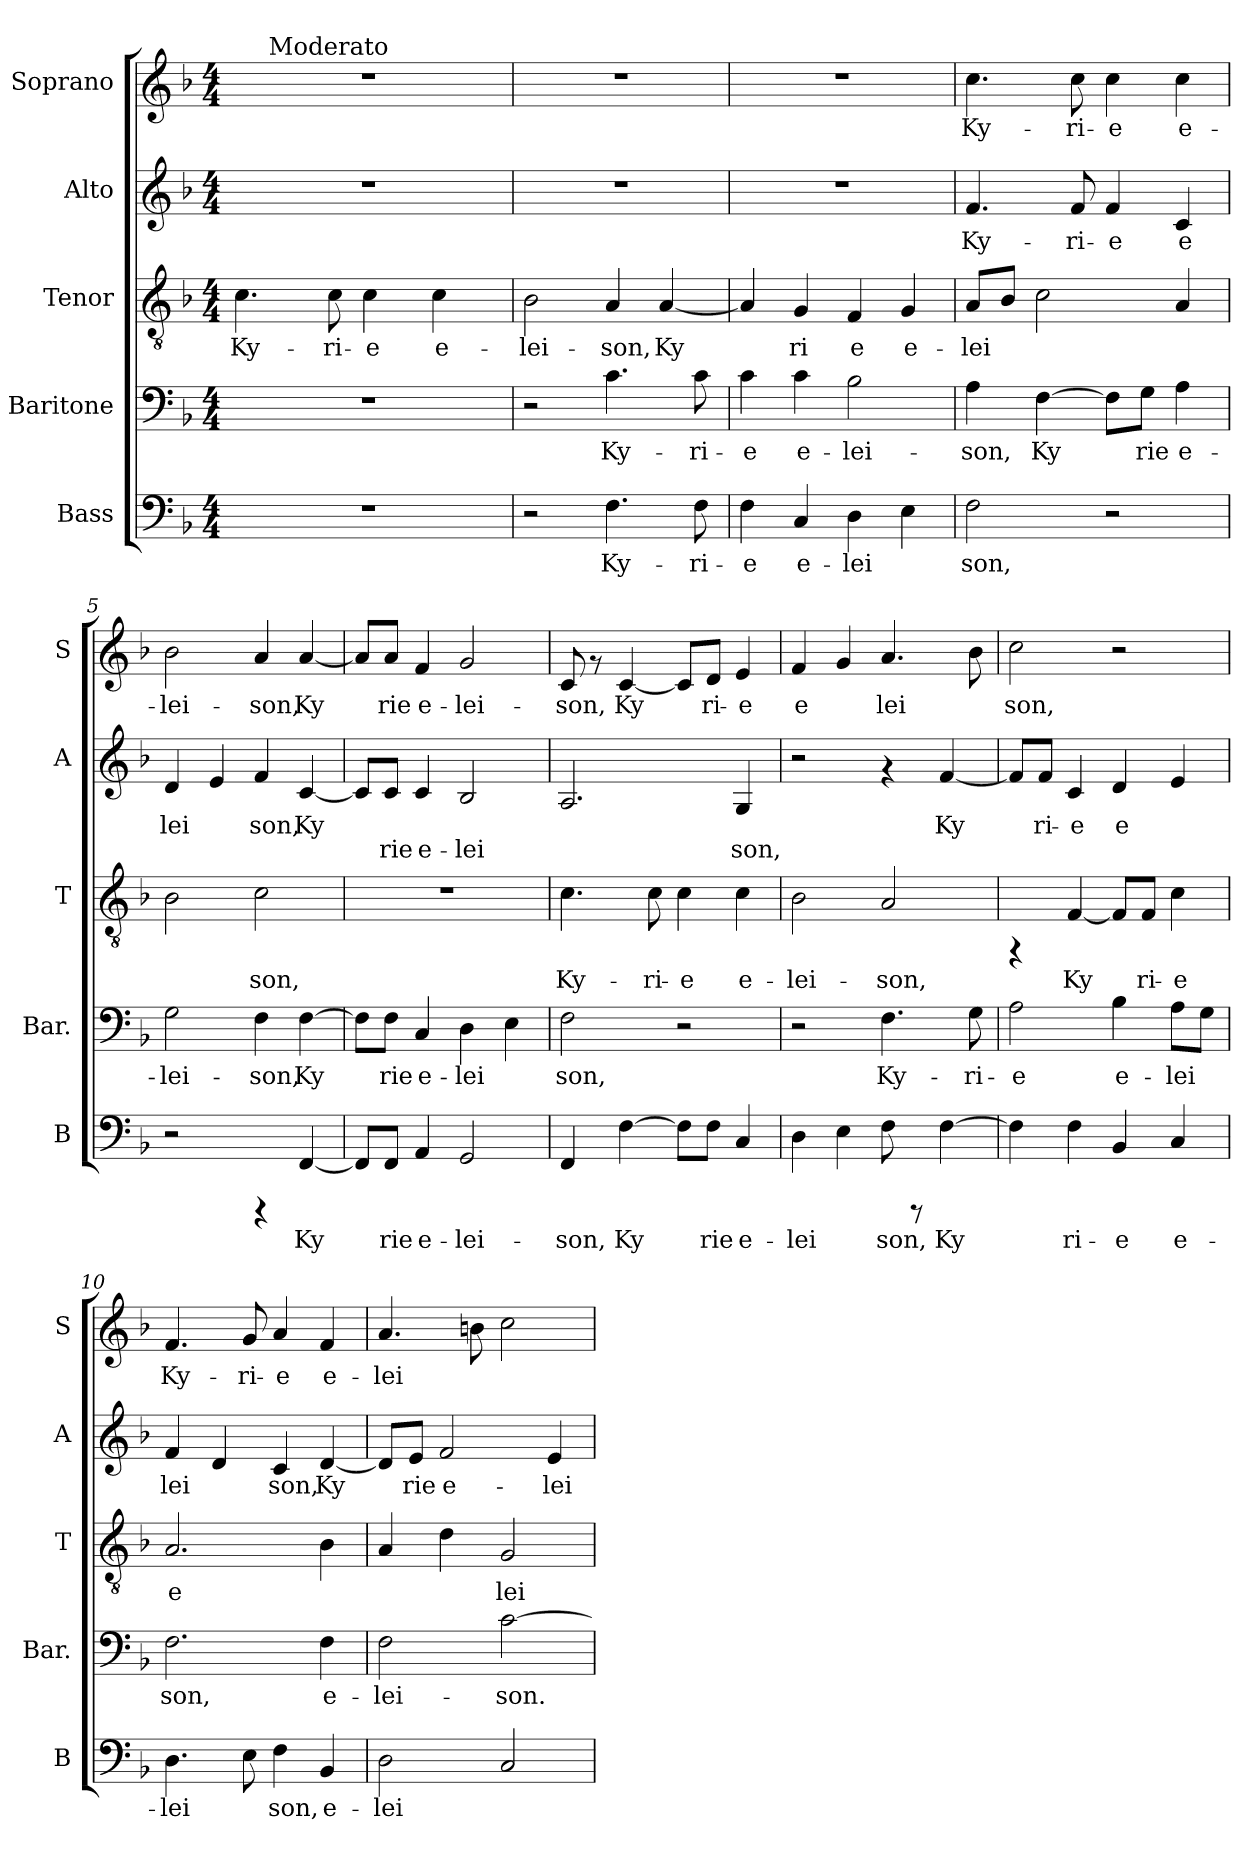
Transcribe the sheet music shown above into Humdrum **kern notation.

**kern	**text	**kern	**text	**kern	**text	**kern	**text	**text	**kern	**text
*part5	*part5	*part4	*part4	*part3	*part3	*part2	*part2	*part2	*part1	*part1
*staff5	*staff5	*staff4	*staff4	*staff3	*staff3	*staff2	*staff2	*staff2	*staff1	*staff1
*I"Bass	*	*I"Baritone	*	*I"Tenor	*	*I"Alto	*	*	*I"Soprano	*
*I'B	*	*I'Bar.	*	*I'T	*	*I'A	*	*	*I'S	*
!!LO:PB:g=z
*stria5	*	*stria5	*	*stria5	*	*stria5	*	*	*stria5	*
*clefF4	*	*clefF4	*	*clefGv2	*	*clefG2	*	*	*clefG2	*
*k[b-]	*	*k[b-]	*	*k[b-]	*	*k[b-]	*	*	*k[b-]	*
*F:	*	*F:	*	*F:	*	*F:	*	*	*F:	*
*M4/4	*	*M4/4	*	*M4/4	*	*M4/4	*	*	*M4/4	*
=1	=1	=1	=1	=1	=1	=1	=1	=1	=1	=1
!	!	!	!	!	!LO:LY:b:cj	!	!	!	!	!
*	*	*	*	*	*	*	*	*	*^	*
1r	.	1r	.	4.c\	Ky-	1r	.	.	1r	16ryy	.
.	.	.	.	.	.	.	.	.	.	64ryy	.
*	*	*	*	*	*	*	*	*	*MM100	*	*
!	!	!	!	!	!	!	!	!	!	!LO:TX:a:t=Moderato	!
.	.	.	.	.	.	.	.	.	.	2ryy	.
!	!	!	!	!	!LO:LY:b:cj	!	!	!	!	!	!
.	.	.	.	8c\	-ri-	.	.	.	.	.	.
!	!	!	!	!	!LO:LY:b:cj	!	!	!	!	!	!
.	.	.	.	4c\	-e	.	.	.	.	.	.
.	.	.	.	.	.	.	.	.	.	4ryy	.
!	!	!	!	!	!LO:LY:b:cj	!	!	!	!	!	!
.	.	.	.	4c\	e-	.	.	.	.	.	.
.	.	.	.	.	.	.	.	.	.	8ryy	.
.	.	.	.	.	.	.	.	.	.	32.ryy	.
=2	=2	=2	=2	=2	=2	=2	=2	=2	=2	=2	=2
!	!	!	!	!	!LO:LY:b:cj	!	!	!	!	!	!
*	*	*	*	*	*	*	*	*	*v	*v	*
2r	.	2r	.	2B-\	-lei-	1r	.	.	1r	.
!	!LO:LY:b:cj	!	!LO:LY:b:cj	!	!LO:LY:b:cj	!	!	!	!	!
4.F\	Ky-	4.c\	Ky-	4A/	-son,	.	.	.	.	.
!	!	!	!	!	!LO:LY:b:cj	!	!	!	!	!
.	.	.	.	[<4A/	Ky-	.	.	.	.	.
!	!LO:LY:b:cj	!	!LO:LY:b:cj	!	!	!	!	!	!	!
8F\	-ri-	8c\	-ri-	.	.	.	.	.	.	.
=3	=3	=3	=3	=3	=3	=3	=3	=3	=3	=3
!	!LO:LY:b:cj	!	!LO:LY:b:cj	!	!LO:LY:b:cj	!	!	!	!	!
4F\	-e	4c\	-e	4A/]	--	1r	.	.	1r	.
!	!LO:LY:b:cj	!	!LO:LY:b:cj	!	!LO:LY:b:cj	!	!	!	!	!
4C/	e-	4c\	e-	4G/	-ri	.	.	.	.	.
!	!LO:LY:b:cj	!	!LO:LY:b:cj	!	!LO:LY:b:cj	!	!	!	!	!
4D\	-lei-	2B-\	-lei-	4F/	e	.	.	.	.	.
!	!LO:LY:b:cj	!	!	!	!LO:LY:b:cj	!	!	!	!	!
4E\	--	.	.	4G/	e-	.	.	.	.	.
=4	=4	=4	=4	=4	=4	=4	=4	=4	=4	=4
!	!LO:LY:b:cj	!	!LO:LY:b:cj	!	!LO:LY:b:cj	!	!LO:LY:b:cj	!	!	!LO:LY:b:cj
2F\	-son,	4A\	-son,	8A/L	-lei-	4.f/	Ky-	.	4.cc\	Ky-
!	!	!	!	!	!LO:LY:b:cj	!	!	!	!	!
.	.	.	.	8B-/J	--	.	.	.	.	.
!	!	!	!LO:LY:b:cj	!	!LO:LY:b:cj	!	!	!	!	!
.	.	[>4F\	Ky-	2c\	--	.	.	.	.	.
!	!	!	!	!	!	!	!LO:LY:b:cj	!	!	!LO:LY:b:cj
.	.	.	.	.	.	8f/	-ri-	.	8cc\	-ri-
!	!	!	!LO:LY:b:cj	!	!	!	!LO:LY:b:cj	!	!	!LO:LY:b:cj
2r	.	8F\L]	--	.	.	4f/	-e	.	4cc\	-e
!	!	!	!LO:LY:b:cj	!	!	!	!	!	!	!
.	.	8G\J	-rie	.	.	.	.	.	.	.
!	!	!	!LO:LY:b:cj	!	!LO:LY:b:cj	!	!LO:LY:b:cj	!	!	!LO:LY:b:cj
.	.	4A\	e-	4A/	--	4c/	e	.	4cc\	e-
=5	=5	=5	=5	=5	=5	=5	=5	=5	=5	=5
!	!	!	!LO:LY:b:cj	!	!LO:LY:b:cj	!	!LO:LY:b:cj	!	!	!LO:LY:b:cj
2r	.	2G\	-lei-	2B-\	--	4d/	lei-	.	2b-\	-lei-
!	!	!	!	!	!	!	!LO:LY:b:cj	!	!	!
.	.	.	.	.	.	4e/	--	.	.	.
!	!	!	!LO:LY:b:cj	!	!LO:LY:b:cj	!	!LO:LY:b:cj	!	!	!LO:LY:b:cj
4rCCC	.	4F\	-son,	2c\	-son,	4f/	-son,	.	4a/	-son,
!	!LO:LY:b:cj	!	!LO:LY:b:cj	!	!	!	!LO:LY:b:cj	!	!	!LO:LY:b:cj
[<4FF/	Ky-	[<4F\	Ky-	.	.	[<4c/	Ky-	.	[<4a/	Ky-
!!LO:PB:g=z
=6	=6	=6	=6	=6	=6	=6	=6	=6	=6	=6
!	!LO:LY:b:cj	!	!LO:LY:b:cj	!	!	!	!LO:LY:b:cj	!LO:LY:b:cj	!	!LO:LY:b:cj
8FF/L]	--	8F\L]	--	1r	.	8c/L]	--	--	8a/L]	--
!	!LO:LY:b:cj	!	!LO:LY:b:cj	!	!	!	!LO:LY:b:cj	!LO:LY:b:cj	!	!LO:LY:b:cj
8FF/J	-rie	8F\J	-rie	.	.	8c/J	--	-rie	8a/J	-rie
!	!LO:LY:b:cj	!	!LO:LY:b:cj	!	!	!	!LO:LY:b:cj	!LO:LY:b:cj	!	!LO:LY:b:cj
4AA/	e-	4C/	e-	.	.	4c/	-	-e-	4f/	e-
!	!LO:LY:b:cj	!	!LO:LY:b:cj	!	!	!	!LO:LY:b:cj	!LO:LY:b:cj	!	!LO:LY:b:cj
2GG/	-lei-	4D\	-lei-	.	.	2B-/	--	-lei-	2g/	-lei-
!	!	!	!LO:LY:b:cj	!	!	!	!	!	!	!
.	.	4E\	--	.	.	.	.	.	.	.
=7	=7	=7	=7	=7	=7	=7	=7	=7	=7	=7
!	!LO:LY:b:cj	!	!LO:LY:b:cj	!	!LO:LY:b:cj	!	!LO:LY:b:cj	!LO:LY:b:cj	!	!LO:LY:b:cj
4FF/	-son,	2F\	-son,	4.c\	Ky-	2.A/	--	--	8c/	-son,
.	.	.	.	.	.	.	.	.	8rf	.
!	!LO:LY:b:cj	!	!	!	!	!	!	!	!	!LO:LY:b:cj
[>4F\	Ky-	.	.	.	.	.	.	.	[<4c/	Ky-
!	!	!	!	!	!LO:LY:b:cj	!	!	!	!	!
.	.	.	.	8c\	-ri-	.	.	.	.	.
!	!LO:LY:b:cj	!	!	!	!LO:LY:b:cj	!	!	!	!	!LO:LY:b:cj
8F\L]	--	2r	.	4c\	-e	.	.	.	8c/L]	--
!	!LO:LY:b:cj	!	!	!	!	!	!	!	!	!LO:LY:b:cj
8F\J	-rie	.	.	.	.	.	.	.	8d/J	-ri-
!	!LO:LY:b:cj	!	!	!	!LO:LY:b:cj	!	!LO:LY:b:cj	!LO:LY:b:cj	!	!LO:LY:b:cj
4C/	e-	.	.	4c\	e-	4G/	--	-son,	4e/	-e
=8	=8	=8	=8	=8	=8	=8	=8	=8	=8	=8
!	!LO:LY:b:cj	!	!	!	!LO:LY:b:cj	!	!	!	!	!LO:LY:b:cj
4D\	-lei-	2r	.	2B-\	-lei-	2r	.	.	4f/	e-
!	!LO:LY:b:cj	!	!	!	!	!	!	!	!	!LO:LY:b:cj
4E\	--	.	.	.	.	.	.	.	4g/	--
!	!LO:LY:b:cj	!	!LO:LY:b:cj	!	!LO:LY:b:cj	!	!	!	!	!LO:LY:b:cj
8F\	-son,	4.F\	Ky-	2A/	-son,	4rf	.	.	4.a/	-lei-
8rCCC	.	.	.	.	.	.	.	.	.	.
!	!LO:LY:b:cj	!	!	!	!	!	!LO:LY:b:cj	!	!	!
[>4F\	Ky-	.	.	.	.	[<4f/	Ky-	.	.	.
!	!	!	!LO:LY:b:cj	!	!	!	!	!	!	!LO:LY:b:cj
.	.	8G\	-ri-	.	.	.	.	.	8b-\	--
=9	=9	=9	=9	=9	=9	=9	=9	=9	=9	=9
!	!LO:LY:b:cj	!	!LO:LY:b:cj	!	!	!	!LO:LY:b:cj	!	!	!LO:LY:b:cj
4F\]	--	2A\	-e	4rFF	.	8f/L]	--	.	2cc\	-son,
!	!	!	!	!	!	!	!LO:LY:b:cj	!	!	!
.	.	.	.	.	.	8f/J	-ri-	.	.	.
!	!LO:LY:b:cj	!	!	!	!LO:LY:b:cj	!	!LO:LY:b:cj	!	!	!
4F\	-ri-	.	.	[<4F/	Ky-	4c/	-e	.	.	.
!	!LO:LY:b:cj	!	!LO:LY:b:cj	!	!LO:LY:b:cj	!	!LO:LY:b:cj	!	!	!
4BB-/	-e	4B-\	e-	8F/L]	--	4d/	e-	.	2r	.
!	!	!	!	!	!LO:LY:b:cj	!	!	!	!	!
.	.	.	.	8F/J	-ri-	.	.	.	.	.
!	!LO:LY:b:cj	!	!LO:LY:b:cj	!	!LO:LY:b:cj	!	!LO:LY:b:cj	!	!	!
4C/	e-	8A\L	-lei-	4c\	-e	4e/	--	.	.	.
!	!	!	!LO:LY:b:cj	!	!	!	!	!	!	!
.	.	8G\J	--	.	.	.	.	.	.	.
=10	=10	=10	=10	=10	=10	=10	=10	=10	=10	=10
!	!LO:LY:b:cj	!	!LO:LY:b:cj	!	!LO:LY:b:cj	!	!LO:LY:b:cj	!	!	!LO:LY:b:cj
4.D\	-lei-	2.F\	-son,	2.A/	e-	4f/	-lei-	.	4.f/	Ky-
!	!	!	!	!	!	!	!LO:LY:b:cj	!	!	!
.	.	.	.	.	.	4d/	--	.	.	.
!	!LO:LY:b:cj	!	!	!	!	!	!	!	!	!LO:LY:b:cj
8E\	--	.	.	.	.	.	.	.	8g/	-ri-
!	!LO:LY:b:cj	!	!	!	!	!	!LO:LY:b:cj	!	!	!LO:LY:b:cj
4F\	-son,	.	.	.	.	4c/	-son,	.	4a/	-e
!	!LO:LY:b:cj	!	!LO:LY:b:cj	!	!LO:LY:b:cj	!	!LO:LY:b:cj	!	!	!LO:LY:b:cj
4BB-/	e-	4F\	e-	4B-\	--	[>4d/	Ky-	.	4f/	e-
!!LO:PB:g=z
=11	=11	=11	=11	=11	=11	=11	=11	=11	=11	=11
!	!LO:LY:b:cj	!	!LO:LY:b:cj	!	!LO:LY:b:cj	!	!LO:LY:b:cj	!	!	!LO:LY:b:cj
2D\	-lei-	2F\	-lei-	4A/	--	8d/L]	--	.	4.a/	-lei-
!	!	!	!	!	!	!	!LO:LY:b:cj	!	!	!
.	.	.	.	.	.	8e/J	-rie	.	.	.
!	!	!	!	!	!LO:LY:b:cj	!	!LO:LY:b:cj	!	!	!
.	.	.	.	4d\	--	2f/	e-	.	.	.
!	!	!	!	!	!	!	!	!	!	!LO:LY:b:cj
.	.	.	.	.	.	.	.	.	8bn\	--
!	!LO:LY:b:cj	!	!LO:LY:b:cj	!	!LO:LY:b:cj	!	!	!	!	!LO:LY:b:cj
2C/	--	[>2c\	-son.	2G/	-lei-	.	.	.	2cc\	--
!	!	!	!	!	!	!	!LO:LY:b:cj	!	!	!
.	.	.	.	.	.	4e/	-lei-	.	.	.
=	=	=	=	=	=	=	=	=	=	=
*-	*-	*-	*-	*-	*-	*-	*-	*-	*-	*-
